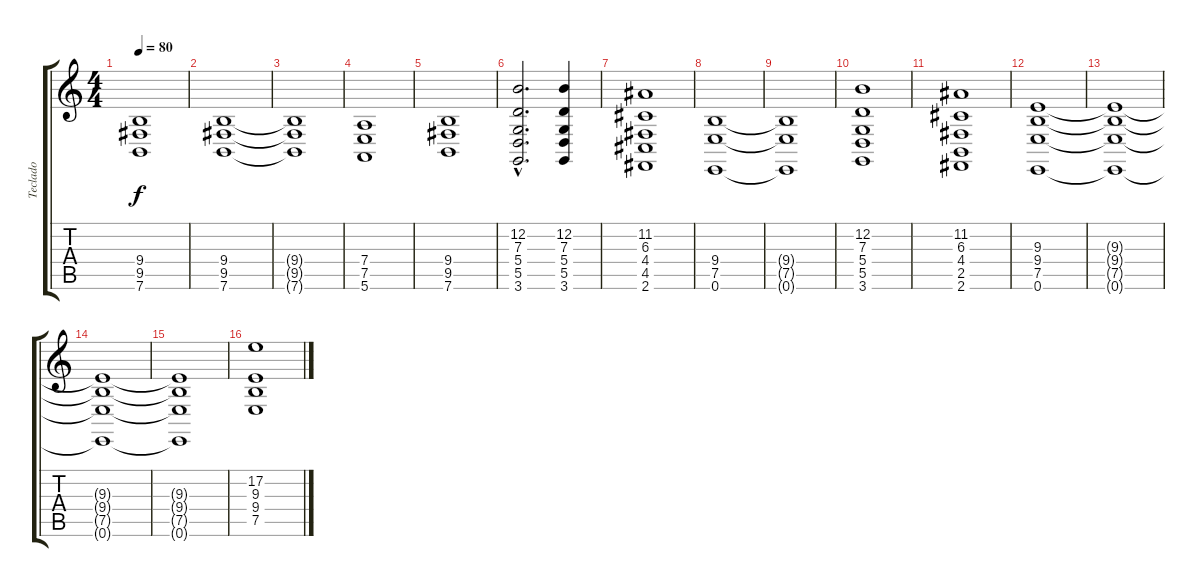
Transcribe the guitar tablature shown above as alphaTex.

\track ("Teclado" "Teclado") {instrument stringensemble1}
\staff {score tabs}
\tuning (E4 B3 G3 D3 A2 E2) {hide}
\ts (4 4)
\tempo 80
\clef g2
\ks c
(9.4 9.5 7.6).1{dy f} |
(9.4 9.5 7.6).1 |
(9.4{t} 9.5{t} 7.6{t}).1 |
(7.4 7.5 5.6).1 |
(9.4 9.5 7.6).1 |
(12.2{hac} 7.3{hac} 5.4{hac} 5.5{hac} 3.6{hac}).2{d} (12.2 7.3 5.4 5.5 3.6).4 |
(11.2 6.3 4.4 4.5 2.6).1 |
(9.4 7.5 0.6).1 |
(9.4{t} 7.5{t} 0.6{t}).1 |
(12.2 7.3 5.4 5.5 3.6).1 |
(11.2 6.3 4.4 2.5 2.6).1 |
(9.3 9.4 7.5 0.6).1 |
(9.3{t} 9.4{t} 7.5{t} 0.6{t}).1 |
(9.3{t} 9.4{t} 7.5{t} 0.6{t}).1 |
(9.3{t} 9.4{t} 7.5{t} 0.6{t}).1 |
(17.2 9.3 9.4 7.5).1
